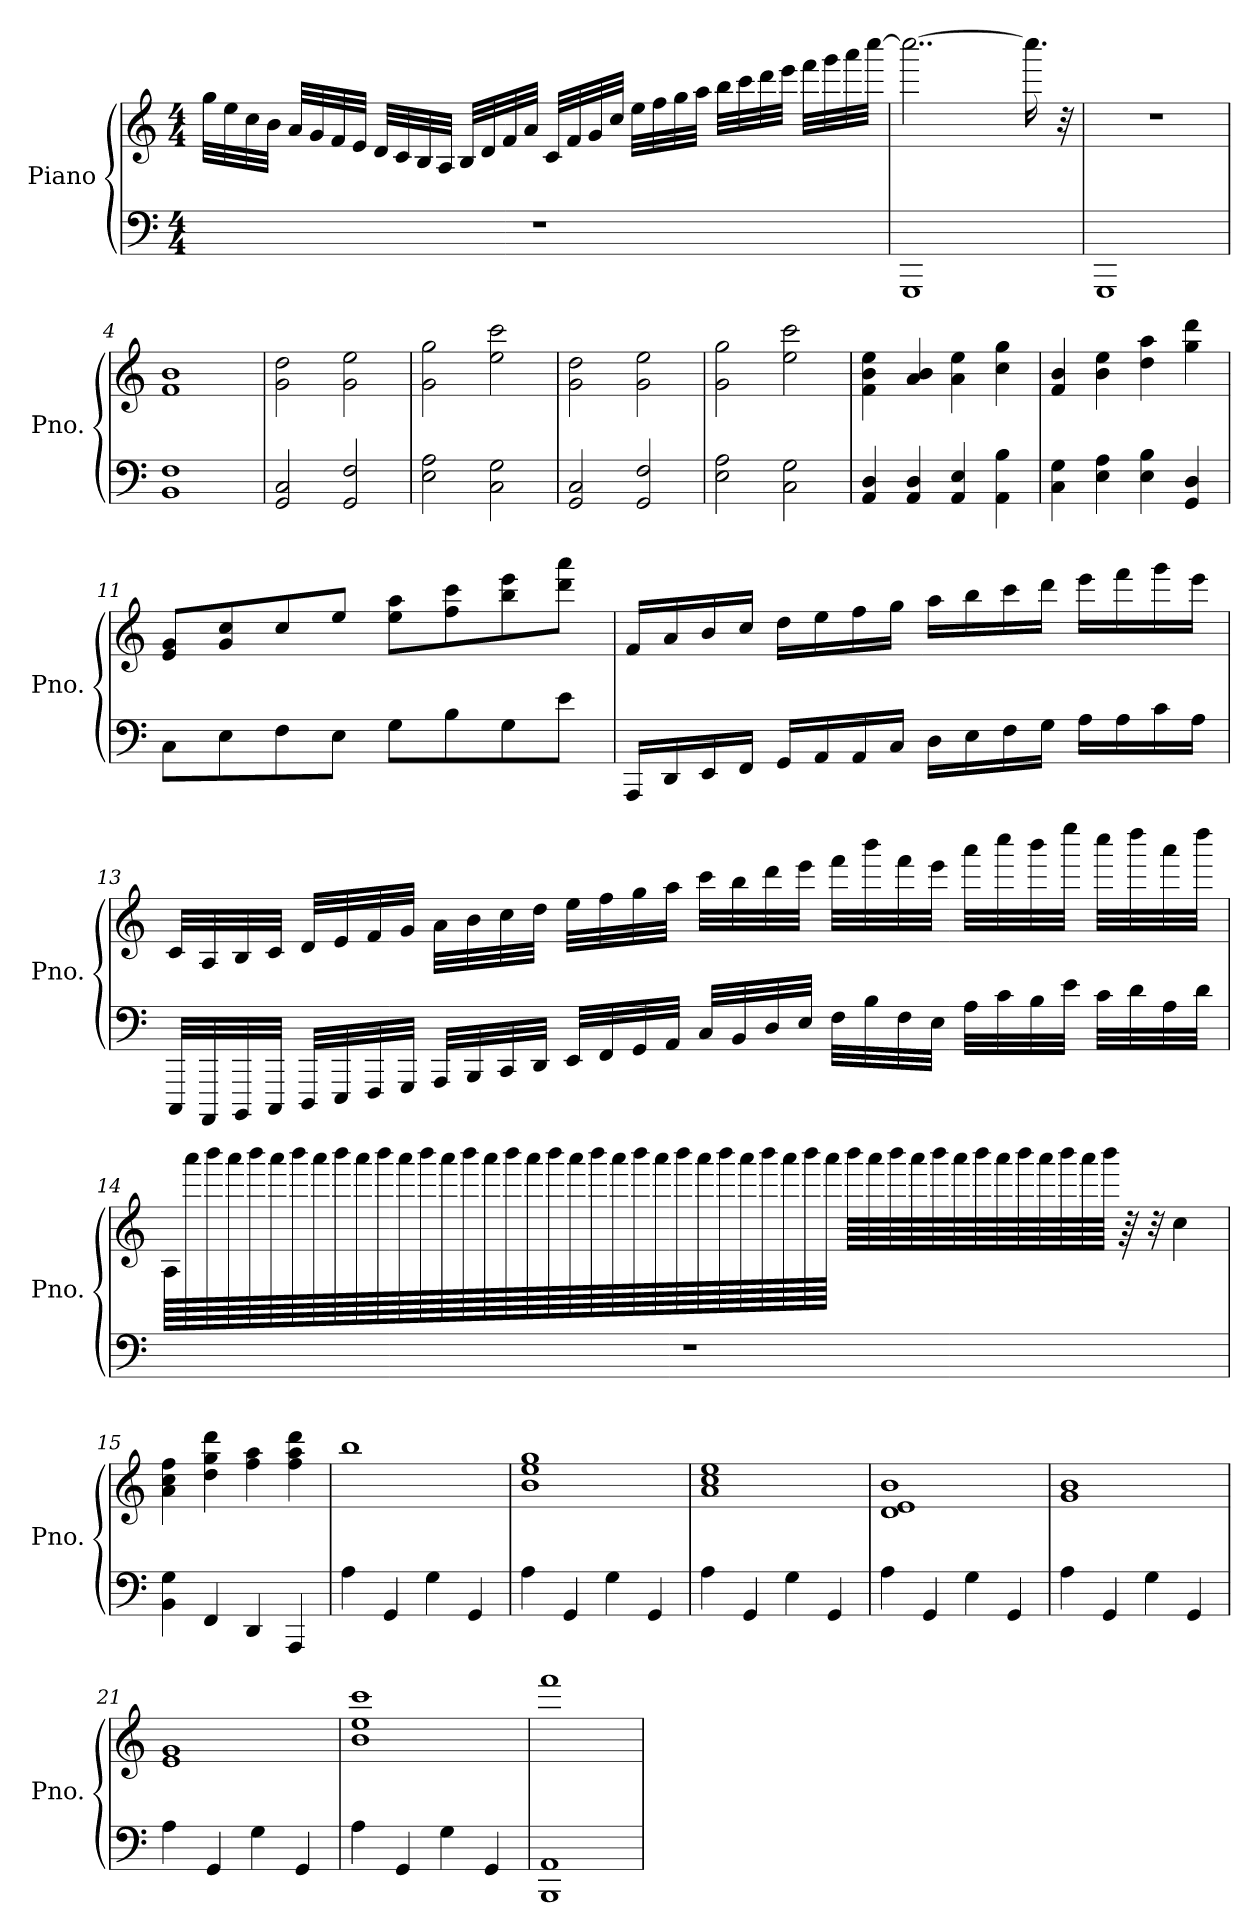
**kern	**kern
*part1	*part1
*staff2	*staff1
*I"Piano	*
*I'Pno.	*
*clefF4	*clefG2
*k[]	*k[]
*C:	*C:
*M4/4	*M4/4
=1	=1
1r	32gg\LLL
.	32ee\
.	32cc\
.	32b\JJJ
.	32a/LLL
.	32g/
.	32f/
.	32e/JJJ
.	32d/LLL
.	32c/
.	32B/
.	32A/JJJ
.	32B/LLL
.	32d/
.	32f/
.	32a/JJJ
.	32c/LLL
.	32f/
.	32g/
.	32cc/JJJ
.	32ee\LLL
.	32ff\
.	32gg\
.	32aa\JJJ
.	32bb\LLL
.	32ccc\
.	32ddd\
.	32eee\JJJ
.	32fff\LLL
.	32ggg\
.	32aaa\
.	[32cccc\JJJ
=2	=2
1GGG	2..cccc\_
.	16.cccc\]
.	32r
=3	=3
1GGG	1r
=4	=4
1BB 1F	1f 1b
!!LO:LB:g=z
=5	=5
2GG/ 2C/	2g\ 2dd\
2GG/ 2F/	2g\ 2ee\
=6	=6
2E\ 2A\	2g\ 2gg\
2C\ 2G\	2ee\ 2ccc\
=7	=7
2GG/ 2C/	2g\ 2dd\
2GG/ 2F/	2g\ 2ee\
=8	=8
2E\ 2A\	2g\ 2gg\
2C\ 2G\	2ee\ 2ccc\
=9	=9
4AA/ 4D/	4f\ 4b\ 4ee\
4AA/ 4D/	4a/ 4b/
4AA/ 4E/	4a\ 4ee\
4AA\ 4B\	4cc\ 4gg\
=10	=10
4C\ 4G\	4f/ 4b/
4E\ 4A\	4b\ 4ee\
4E\ 4B\	4dd\ 4aa\
4GG/ 4D/	4gg\ 4ddd\
=11	=11
8C\L	8e/ 8g/L
8E\	8g/ 8cc/
8F\	8cc/
8E\J	8ee/J
8G\L	8ee\ 8aa\L
8B\	8ff\ 8ccc\
8G\	8bb\ 8eee\
8e\J	8ddd\ 8aaa\J
!!LO:LB:g=z
=12	=12
16AAA/LL	16f/LL
16DD/	16a/
16EE/	16b/
16FF/JJ	16cc/JJ
16GG/LL	16dd\LL
16AA/	16ee\
16AA/	16ff\
16C/JJ	16gg\JJ
16D\LL	16aa\LL
16E\	16bb\
16F\	16ccc\
16G\JJ	16ddd\JJ
16A\LL	16eee\LL
16A\	16fff\
16c\	16ggg\
16A\JJ	16eee\JJ
!!LO:LB:g=z
=13	=13
32CCC/LLL	32c/LLL
32AAAA/	32A/
32BBBB/	32B/
32CCC/JJJ	32c/JJJ
32DDD/LLL	32d/LLL
32EEE/	32e/
32FFF/	32f/
32GGG/JJJ	32g/JJJ
32AAA/LLL	32a\LLL
32BBB/	32b\
32CC/	32cc\
32DD/JJJ	32dd\JJJ
32EE/LLL	32ee\LLL
32FF/	32ff\
32GG/	32gg\
32AA/JJJ	32aa\JJJ
32C/LLL	32ccc\LLL
32BB/	32bb\
32D/	32ddd\
32E/JJJ	32eee\JJJ
32F\LLL	32fff\LLL
32B\	32bbb\
32F\	32fff\
32E\JJJ	32eee\JJJ
32A\LLL	32aaa\LLL
32c\	32cccc\
32B\	32bbb\
32e\JJJ	32eeee\JJJ
32c\LLL	32cccc\LLL
32d\	32dddd\
32A\	32aaa\
32d\JJJ	32dddd\JJJ
!!LO:LB:g=z
=14	=14
1r	64A\LLLL
.	64aaa\
.	64bbb\
.	64aaa\
.	64bbb\
.	64aaa\
.	64bbb\
.	64aaa\
.	64bbb\
.	64aaa\
.	64bbb\
.	64aaa\
.	64bbb\
.	64aaa\
.	64bbb\
.	64aaa\
.	64bbb\
.	64aaa\
.	64bbb\
.	64aaa\
.	64bbb\
.	64aaa\
.	64bbb\
.	64aaa\
.	64bbb\
.	64aaa\
.	64bbb\
.	64aaa\
.	64bbb\
.	64aaa\
.	64bbb\
.	64aaa\JJJJ
.	64bbb\LLLL
.	64aaa\
.	64bbb\
.	64aaa\
.	64bbb\
.	64aaa\
.	64bbb\
.	64aaa\
.	64bbb\
.	64aaa\
.	64bbb\
.	64aaa\
.	64bbb\JJJJ
.	64r
.	32r
.	4cc\
!!LO:PB:g=z
=15	=15
4BB\ 4G\	4a\ 4cc\ 4ff\
4FF/	4dd\ 4gg\ 4ddd\
4DD/	4ff\ 4aa\
4AAA/	4ff\ 4aa\ 4ddd\
=16	=16
4A\	1bb
4GG/	.
4G\	.
4GG/	.
=17	=17
4A\	1b 1ee 1gg
4GG/	.
4G\	.
4GG/	.
=18	=18
4A\	1a 1cc 1ee
4GG/	.
4G\	.
4GG/	.
=19	=19
4A\	1d 1e 1b
4GG/	.
4G\	.
4GG/	.
=20	=20
4A\	1g 1b
4GG/	.
4G\	.
4GG/	.
=21	=21
4A\	1e 1g
4GG/	.
4G\	.
4GG/	.
=22	=22
4A\	1b 1ee 1ccc
4GG/	.
4G\	.
4GG/	.
=23	=23
1BBB 1AA	1fff
=	=
*-	*-
